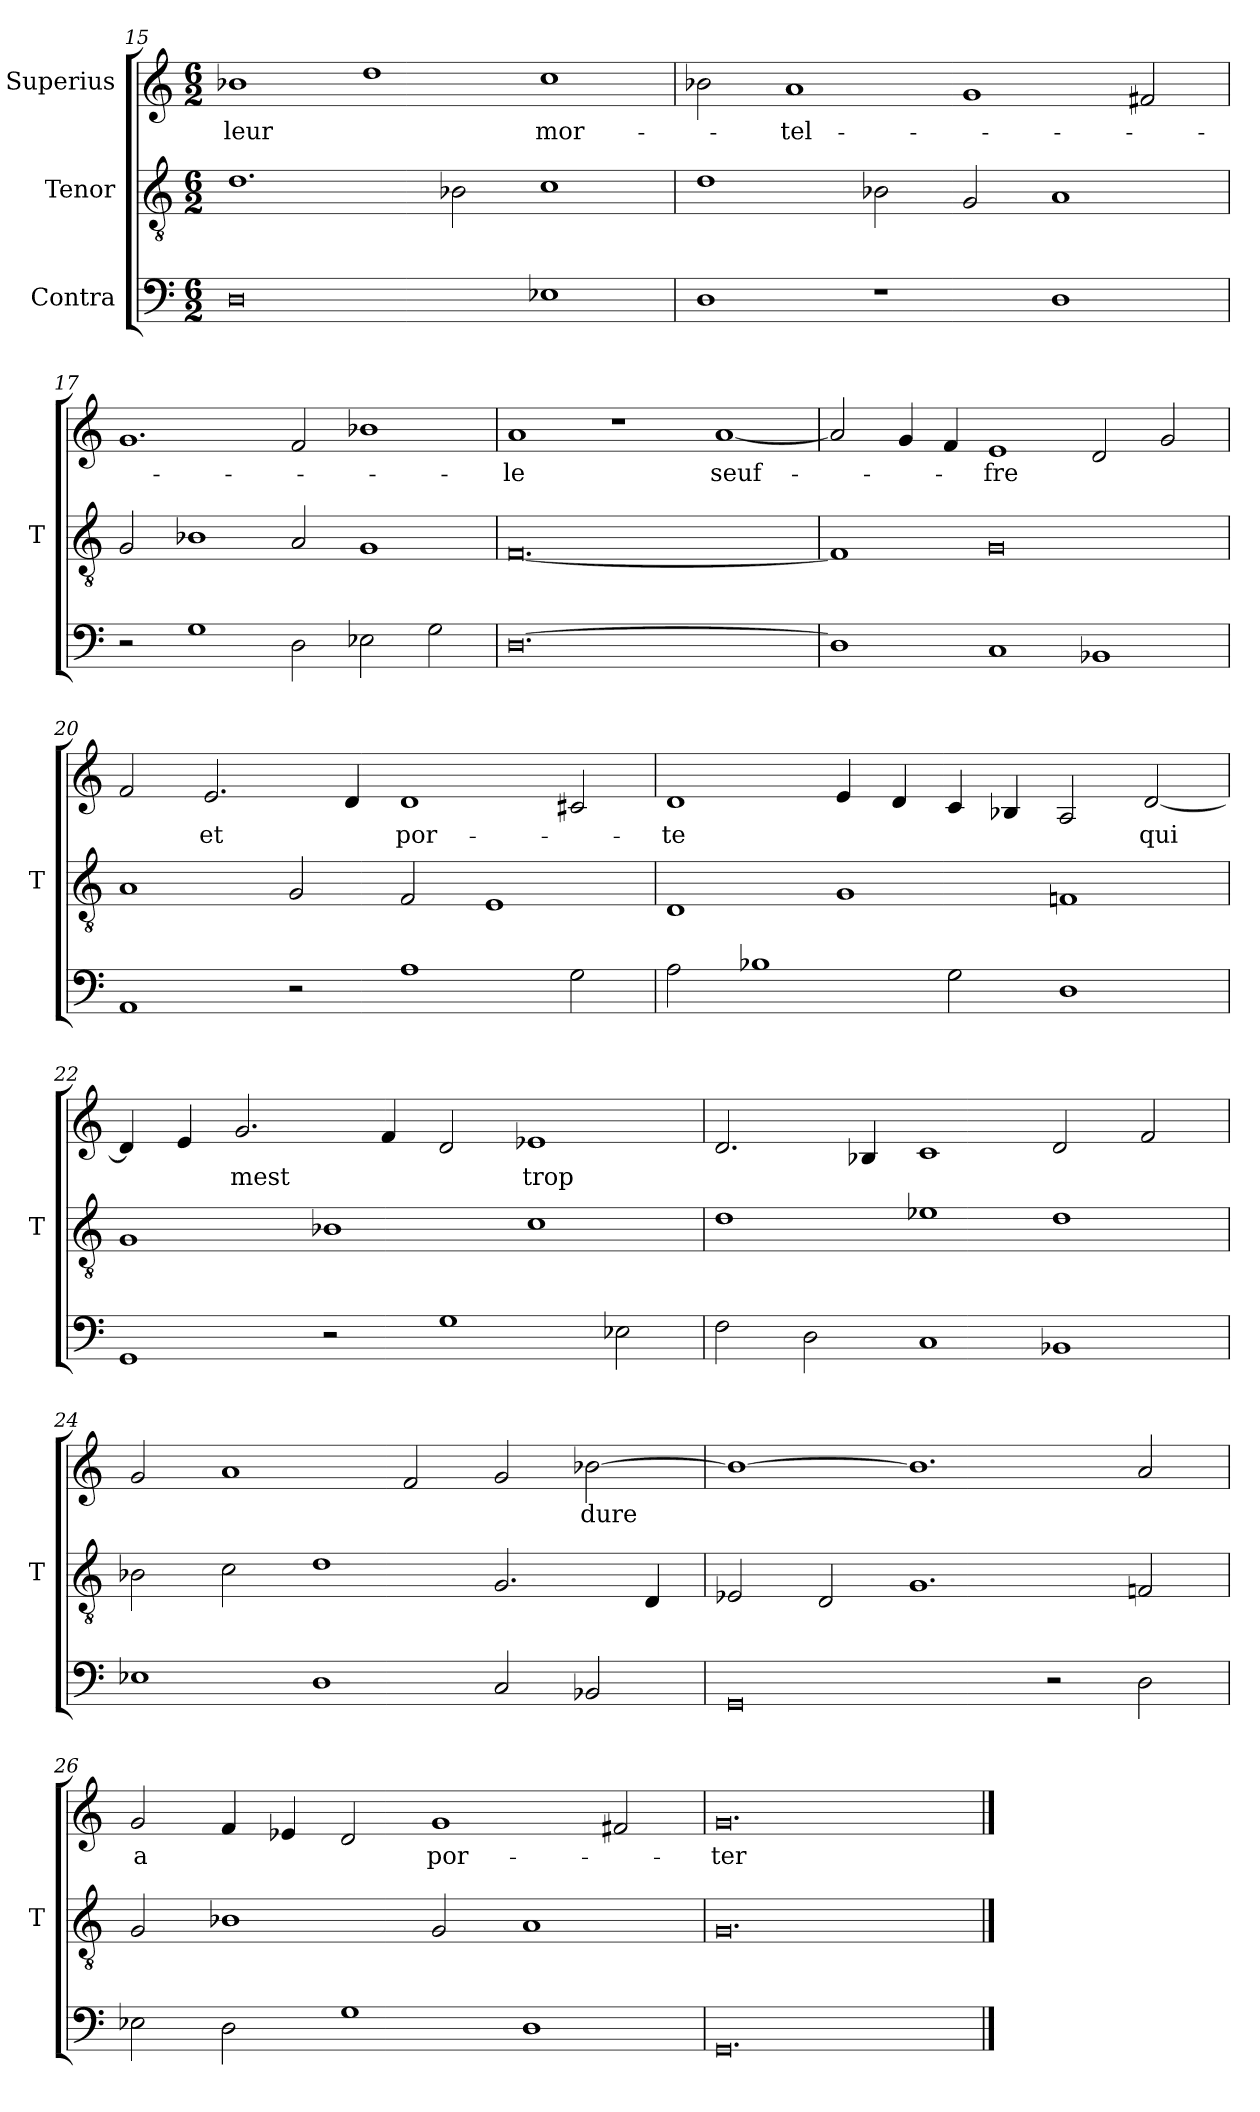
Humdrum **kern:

**kern	**kern	**kern	**text
*part3	*part2	*part1	*part1
*staff3	*staff2	*staff1	*staff1
*I"Contra	*I"Tenor	*I"Superius	*
*	*I'T	*	*
*clefF4	*clefGv2	*clefG2	*
*M6/2	*M6/2	*M6/2	*
=15	=15	=15	=15
0D	1.d	1b-X	-leur
.	.	1dd	.
.	2B-X	.	.
1E-X	1c	1cc	mor-
=16	=16	=16	=16
1D	1d	2b-X	.
.	.	1a	-tel-
1r	2B-X	.	.
.	2G	1g	.
1D	1A	.	.
.	.	2f#X	.
=17	=17	=17	=17
2r	2G	1.g	.
1G	1B-X	.	.
2D	2A	2f	.
2E-X	1G	1b-X	.
2G	.	.	.
=18	=18	=18	=18
[0.D	[0.F	1a	-le
.	.	1r	.
.	.	[1a	seuf-
=19	=19	=19	=19
1D]	1F]	2a]	.
.	.	4g	.
.	.	4f	.
1C	0G	1e	-fre
1BB-X	.	2d	.
.	.	2g	.
=20	=20	=20	=20
1AA	1A	2f	.
.	.	2.e	-et
2r	2G	.	.
.	.	4d	.
1A	2F	1d	por-
.	1E	.	.
2G	.	2c#X	.
=21	=21	=21	=21
2A	1D	1d	-te
1B-X	.	.	.
.	1G	4e	.
.	.	4d	.
2G	.	4c	.
.	.	4B-X	.
1D	1Fn	2A	.
.	.	[2d	-qui
=22	=22	=22	=22
1GG	1G	4d]	.
.	.	4e	.
.	.	2.g	-mest
2r	1B-X	.	.
.	.	4f	.
1G	.	2d	.
.	1c	1e-X	-trop
2E-X	.	.	.
=23	=23	=23	=23
2F	1d	2.d	.
2D	.	.	.
.	.	4B-X	.
1C	1e-X	1c	.
1BB-X	1d	2d	.
.	.	2f	.
=24	=24	=24	=24
1E-X	2B-X	2g	.
.	2c	1a	.
1D	1d	.	.
.	.	2f	.
2C	2.G	2g	.
2BB-X	.	[2b-X	-dure
.	4D	.	.
=25	=25	=25	=25
0GG	2E-X	1b-_	.
.	2D	.	.
.	1.G	1.b-]	.
2r	.	.	.
2D	2Fn	2a	.
=26	=26	=26	=26
2E-X	2G	2g	-a
2D	1B-X	4f	.
.	.	4e-X	.
1G	.	2d	.
.	2G	1g	por-
1D	1A	.	.
.	.	2f#X	.
=27	=27	=27	=27
0.GG	0.G	0.g	-ter
==	==	==	==
*-	*-	*-	*-
